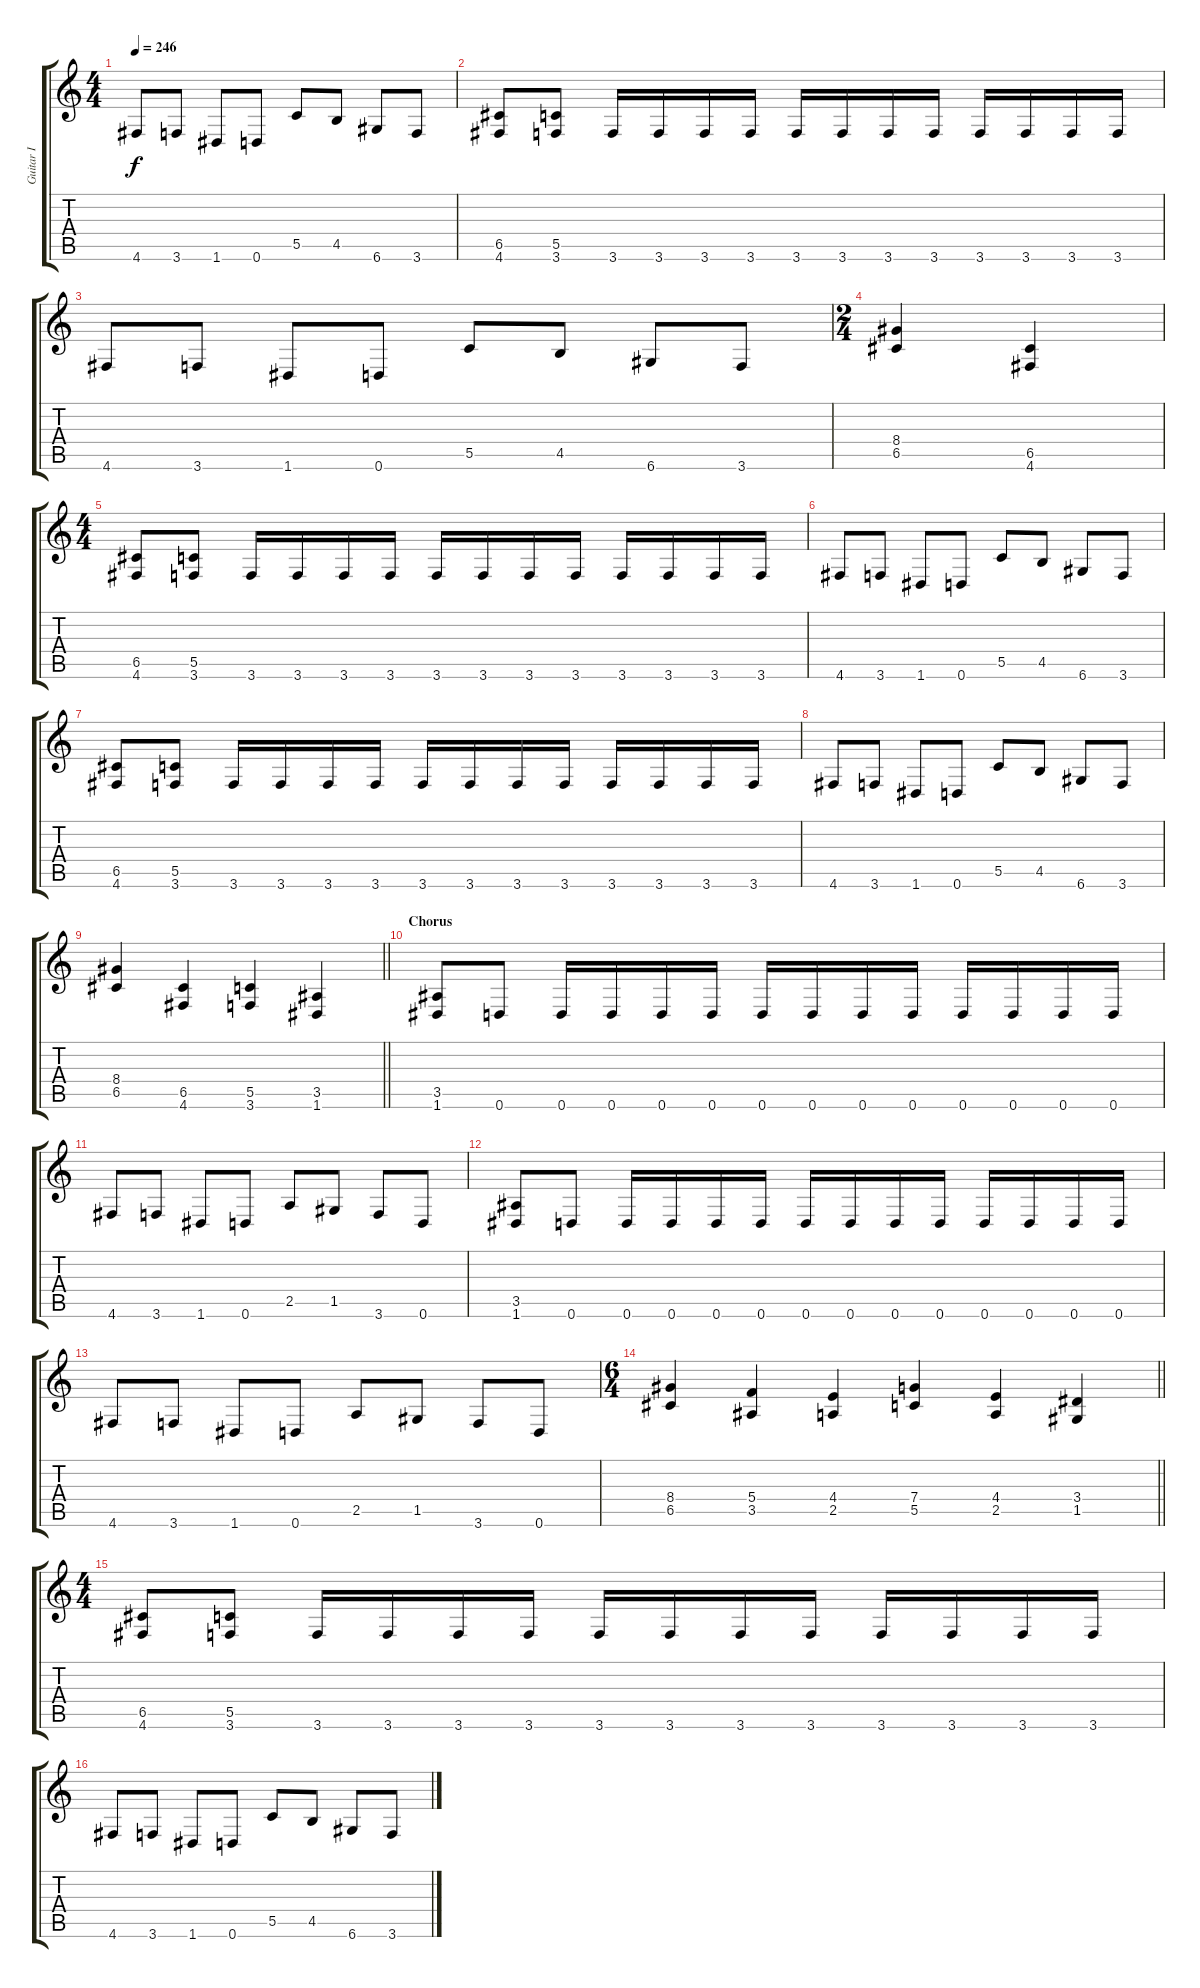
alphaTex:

\track ("Guitar I" "Guitar I") {instrument distortionguitar}
\staff {score tabs}
\tuning (D4 A3 F3 C3 G2 D2) {hide}
\ts (4 4)
\tempo 246
\clef g2
\ks c
4.6.8{dy f} 3.6.8 1.6.8 0.6.8 5.5.8 4.5.8 6.6.8 3.6.8 |
(6.5 4.6).8 (5.5 3.6).8 3.6.16 3.6.16 3.6.16 3.6.16 3.6.16 3.6.16 3.6.16 3.6.16 3.6.16 3.6.16 3.6.16 3.6.16 |
4.6.8 3.6.8 1.6.8 0.6.8 5.5.8 4.5.8 6.6.8 3.6.8 |
\ts (2 4)
(8.4 6.5).4 (6.5 4.6).4 |
\ts (4 4)
(6.5 4.6).8 (5.5 3.6).8 3.6.16 3.6.16 3.6.16 3.6.16 3.6.16 3.6.16 3.6.16 3.6.16 3.6.16 3.6.16 3.6.16 3.6.16 |
4.6.8 3.6.8 1.6.8 0.6.8 5.5.8 4.5.8 6.6.8 3.6.8 |
(6.5 4.6).8 (5.5 3.6).8 3.6.16 3.6.16 3.6.16 3.6.16 3.6.16 3.6.16 3.6.16 3.6.16 3.6.16 3.6.16 3.6.16 3.6.16 |
4.6.8 3.6.8 1.6.8 0.6.8 5.5.8 4.5.8 6.6.8 3.6.8 |
\barLineRight lightlight
(8.4 6.5).4 (6.5 4.6).4 (5.5 3.6).4 (3.5 1.6).4 |
\section ("" "Chorus")
(3.5 1.6).8 0.6.8 0.6.16 0.6.16 0.6.16 0.6.16 0.6.16 0.6.16 0.6.16 0.6.16 0.6.16 0.6.16 0.6.16 0.6.16 |
4.6.8 3.6.8 1.6.8 0.6.8 2.5.8 1.5.8 3.6.8 0.6.8 |
(3.5 1.6).8 0.6.8 0.6.16 0.6.16 0.6.16 0.6.16 0.6.16 0.6.16 0.6.16 0.6.16 0.6.16 0.6.16 0.6.16 0.6.16 |
4.6.8 3.6.8 1.6.8 0.6.8 2.5.8 1.5.8 3.6.8 0.6.8 |
\ts (6 4)
\barLineRight lightlight
(8.4 6.5).4 (5.4 3.5).4 (4.4 2.5).4 (7.4 5.5).4 (4.4 2.5).4 (3.4 1.5).4 |
\ts (4 4)
\section ("" "")
(6.5 4.6).8 (5.5 3.6).8 3.6.16 3.6.16 3.6.16 3.6.16 3.6.16 3.6.16 3.6.16 3.6.16 3.6.16 3.6.16 3.6.16 3.6.16 |
4.6.8 3.6.8 1.6.8 0.6.8 5.5.8 4.5.8 6.6.8 3.6.8
